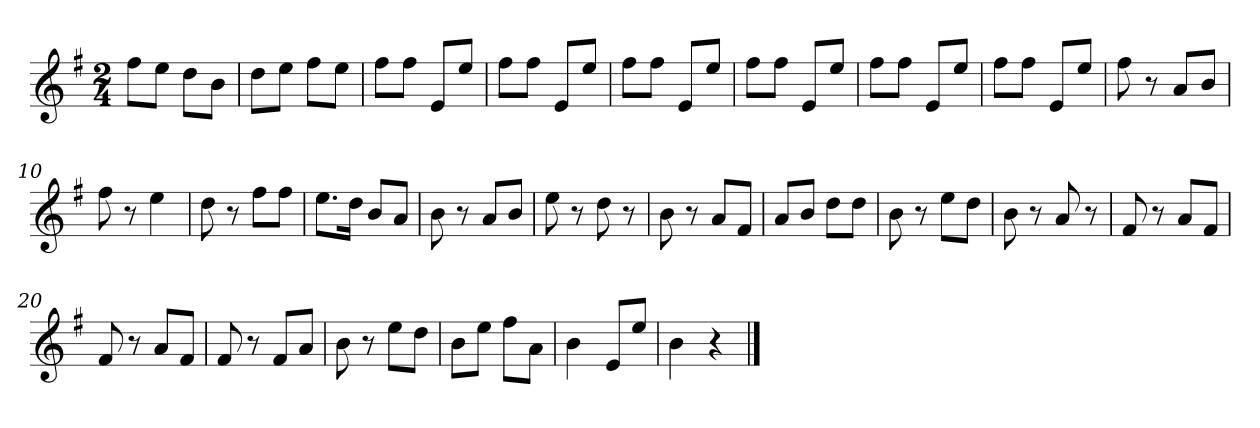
**kern
*part1
*staff1
*clefG2
*k[f#]
*G:
*M2/4
=1
8ff#L
8eeJ
8ddL
8bJ
=2
8ddL
8eeJ
8ff#L
8eeJ
=3
8ff#L
8ff#J
8eL
8eeJ
=4
8ff#L
8ff#J
8eL
8eeJ
=5
8ff#L
8ff#J
8eL
8eeJ
=6
8ff#L
8ff#J
8eL
8eeJ
=7
8ff#L
8ff#J
8eL
8eeJ
=8
8ff#L
8ff#J
8eL
8eeJ
=9
8ff#
8r
8aL
8bJ
=10
8ff#
8r
4ee
=11
8dd
8r
8ff#L
8ff#J
=12
8.eeL
16ddJk
8bL
8aJ
=13
8b
8r
8aL
8bJ
=14
8ee
8r
8dd
8r
=15
8b
8r
8aL
8f#J
=16
8aL
8bJ
8ddL
8ddJ
=17
8b
8r
8eeL
8ddJ
=18
8b
8r
8a
8r
=19
8f#
8r
8aL
8f#J
=20
8f#
8r
8aL
8f#J
=21
8f#
8r
8f#L
8aJ
=22
8b
8r
8eeL
8ddJ
=23
8bL
8eeJ
8ff#L
8aJ
=24
4b
8eL
8eeJ
=25
4b
4r
==
*-
